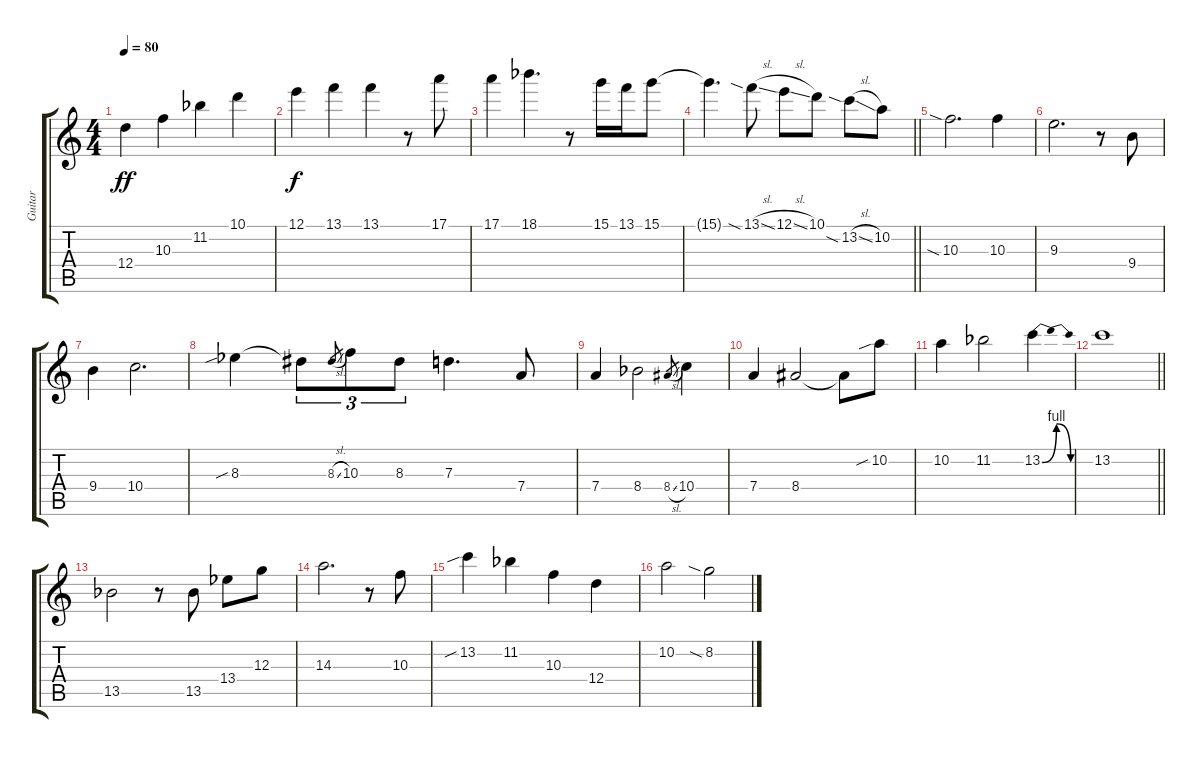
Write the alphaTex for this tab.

\track ("Guitar " "Guitar ") {instrument electricguitarjazz}
\staff {score tabs}
\tuning (E4 B3 G3 D3 A2 E2) {hide}
\ts (4 4)
\tempo 80
\clef g2
\ks c
12.4.4{dy ff} 10.3.4 11.2{acc b}.4 10.1.4 |
12.1.4{dy f} 13.1.4 13.1.4 r.8 17.1.8 |
17.1.4 18.1{acc b}.4{d} r.8 15.1.16 13.1.16 15.1.8 |
\barLineRight lightlight
15.1{t}.4{d} 13.1{sia sl}.8 12.1{sl}.8 10.1.8 13.2{sia sl}.8 10.2.8 |
10.3{sia}.2{d} 10.3.4 |
9.3.2{d} r.8 9.4.8 |
9.4.4 10.4.2{d} |
8.3{sib acc b}.4 8.3{t}.8{tu (3 2)} 8.3{sl}.8{gr} 10.3.8{tu (3 2)} 8.3.8{tu (3 2)} 7.3.4{d} 7.4.8 |
7.4.4 8.4{acc b}.2 8.4{sl}.8{gr} 10.4.4 |
7.4.4 8.4.2 8.4{t}.8 10.2{sib}.8 |
10.2.4 11.2{acc b}.2 13.2{be (bendrelease 0 0 15 4 46 4 60 0)}.4 |
\barLineRight lightlight
13.2.1 |
13.5{acc b}.2 r.8 13.5{acc b}.8 13.4{acc b}.8 12.3.8 |
14.3.2{d} r.8 10.3.8 |
13.2{sib}.4 11.2{acc b}.4 10.3.4 12.4.4 |
10.2.2 8.2{sia}.2
